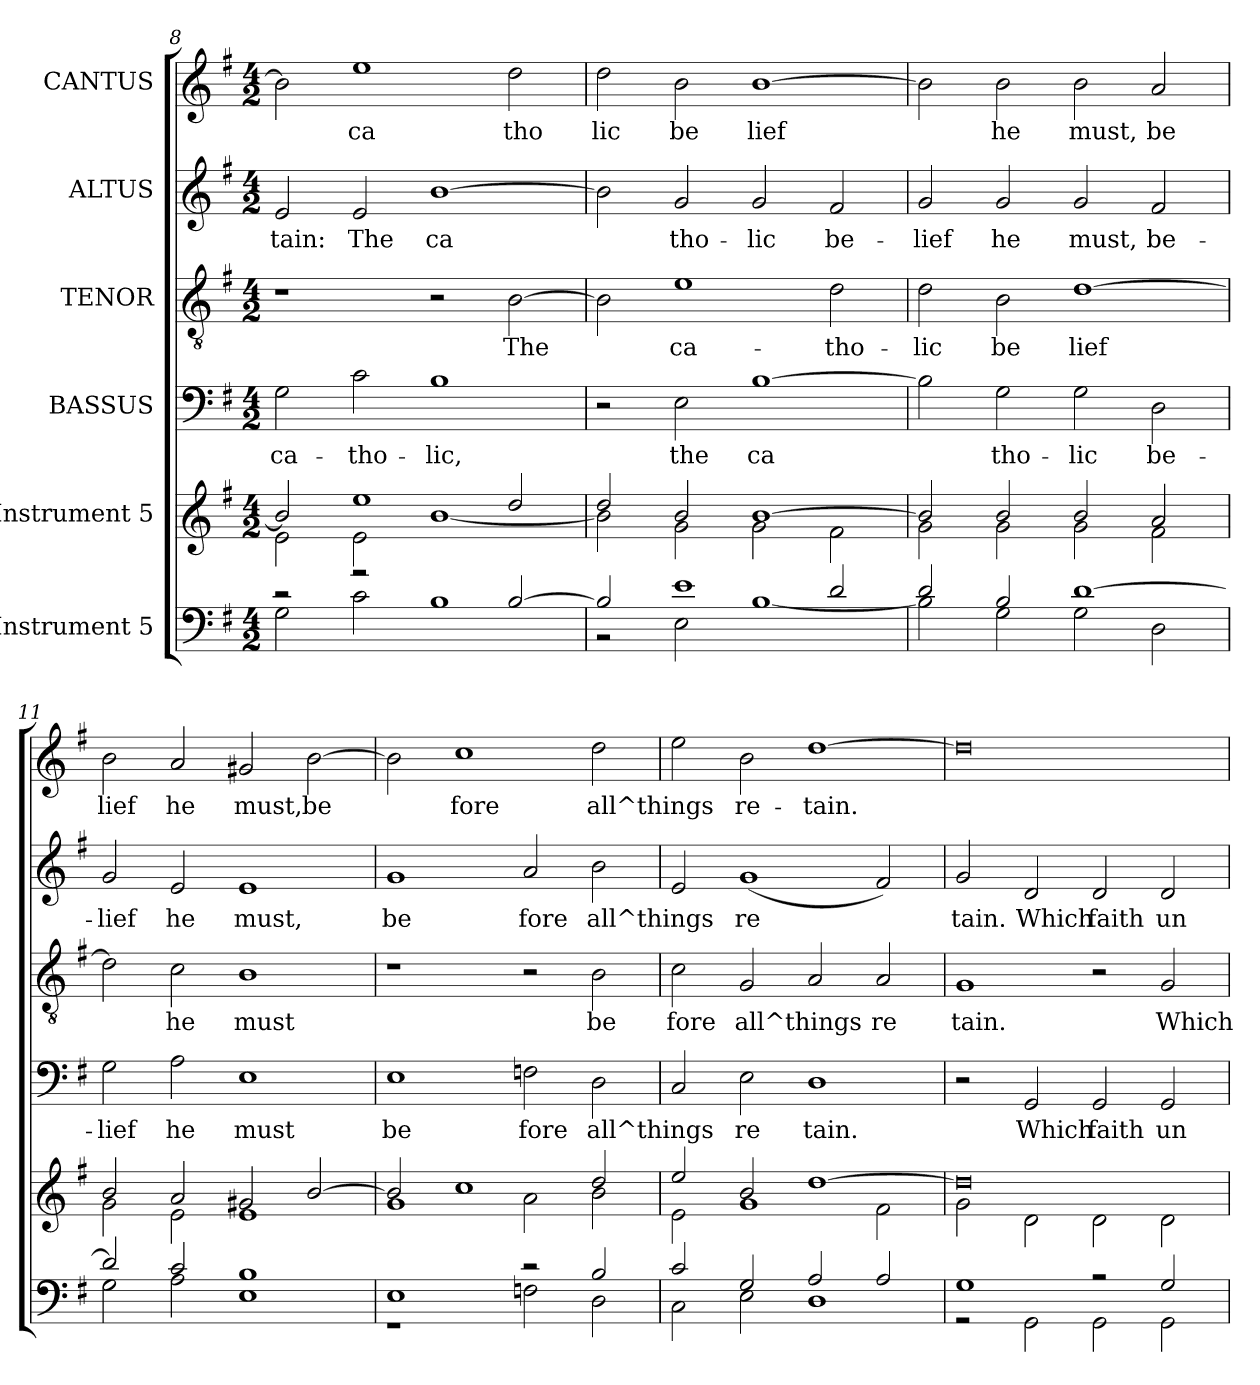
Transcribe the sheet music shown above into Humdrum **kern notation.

**kern	**kern	**kern	**text	**kern	**text	**kern	**text	**kern	**text
*part6	*part5	*part4	*part4	*part3	*part3	*part2	*part2	*part1	*part1
*staff6	*staff5	*staff4	*staff4	*staff3	*staff3	*staff2	*staff2	*staff1	*staff1
*I"Instrument 5	*I"Instrument 5	*I"BASSUS	*	*I"TENOR	*	*I"ALTUS	*	*I"CANTUS	*
*clefF4	*clefG2	*clefF4	*	*clefGv2	*	*clefG2	*	*clefG2	*
*ITrd-3c-5	*ITrd-3c-5	*	*	*	*	*	*	*	*
*k[]	*k[]	*k[f#]	*	*k[f#]	*	*k[f#]	*	*k[f#]	*
*C:	*C:	*G:	*	*G:	*	*G:	*	*G:	*
*M4/2	*M4/2	*M4/2	*	*M4/2	*	*M4/2	*	*M4/2	*
=8	=8	=8	=8	=8	=8	=8	=8	=8	=8
*^	*^	*	*	*	*	*	*	*	*
!	!	!	!	!	!LO:LY:b:cj	!	!	!	!LO:LY:b:cj	!	!LO:LY:b:cj
2r	2c\	2ee/]	2a\	2G\	ca-	1r	.	2e/	-tain:	2b\]	.
!	!	!	!	!	!LO:LY:b:cj	!	!	!	!LO:LY:b:cj	!	!LO:LY:b:cj
2r	2f\	1aa	2a\	2c\	-tho-	.	.	2e/	The	1ee	ca
!	!	!	!	!	!LO:LY:b:cj	!	!	!	!LO:LY:b:cj	!	!
2ryy	1e	.	[<1ee	1B	-lic,	2r	.	[>1b	ca-	.	.
!	!	!	!	!	!	!	!LO:LY:b:cj	!	!	!	!LO:LY:b:cj
[>2e/	.	2gg/	.	.	.	[>2B\	The	.	.	2dd\	tho
=9	=9	=9	=9	=9	=9	=9	=9	=9	=9	=9	=9
!	!	!	!	!	!	!	!LO:LY:b:cj	!	!LO:LY:b:cj	!	!LO:LY:b:cj
2e/]	2r	2gg/	2ee\]	2r	.	2B\]	.	2b\]	--	2dd\	lic
!	!	!	!	!	!LO:LY:b:cj	!	!LO:LY:b:cj	!	!LO:LY:b:cj	!	!LO:LY:b:cj
1a	2A\	2ee/	2cc\	2E\	the	1e	ca-	2g/	-tho-	2b\	be
!	!	!	!	!	!LO:LY:b:cj	!	!	!	!LO:LY:b:cj	!	!LO:LY:b:cj
.	[<1e	[>1ee	2cc\	[>1B	ca-	.	.	2g/	-lic	[>1b	lief
!	!	!	!	!	!	!	!LO:LY:b:cj	!	!LO:LY:b:cj	!	!
2g/	.	.	2b\	.	.	2d\	-tho-	2f#/	be-	.	.
=10	=10	=10	=10	=10	=10	=10	=10	=10	=10	=10	=10
!	!	!	!	!	!LO:LY:b:cj	!	!LO:LY:b:cj	!	!LO:LY:b:cj	!	!LO:LY:b:cj
2g/	2e\]	2ee/]	2cc\	2B\]	--	2d\	-lic	2g/	-lief	2b\]	.
!	!	!	!	!	!LO:LY:b:cj	!	!LO:LY:b:cj	!	!LO:LY:b:cj	!	!LO:LY:b:cj
2e/	2c\	2ee/	2cc\	2G\	-tho-	2B\	be	2g/	he	2b\	he
!	!	!	!	!	!LO:LY:b:cj	!	!LO:LY:b:cj	!	!LO:LY:b:cj	!	!LO:LY:b:cj
[>1g	2c\	2ee/	2cc\	2G\	-lic	[>1d	lief	2g/	must,	2b\	must,
!	!	!	!	!	!LO:LY:b:cj	!	!	!	!LO:LY:b:cj	!	!LO:LY:b:cj
.	2G\	2dd/	2b\	2D\	be-	.	.	2f#/	be-	2a/	be
=11	=11	=11	=11	=11	=11	=11	=11	=11	=11	=11	=11
!	!	!	!	!	!LO:LY:b:cj	!	!LO:LY:b:cj	!	!LO:LY:b:cj	!	!LO:LY:b:cj
2g/]	2c\	2ee/	2cc\	2G\	-lief	2d\]	.	2g/	-lief	2b\	lief
!	!	!	!	!	!LO:LY:b:cj	!	!LO:LY:b:cj	!	!LO:LY:b:cj	!	!LO:LY:b:cj
2f/	2d\	2dd/	2a\	2A\	he	2c\	he	2e/	he	2a/	he
!	!	!	!	!	!LO:LY:b:cj	!	!LO:LY:b:cj	!	!LO:LY:b:cj	!	!LO:LY:b:cj
1e	1A	2cc#X/	1a	1E	must	1B	must	1e	must,	2g#X/	must,
!	!	!	!	!	!	!	!	!	!	!	!LO:LY:b:cj
.	.	[>2ee/	.	.	.	.	.	.	.	[>2b\	be
!!LO:PB:g=z
=12	=12	=12	=12	=12	=12	=12	=12	=12	=12	=12	=12
!	!	!	!	!	!LO:LY:b:cj	!	!	!	!LO:LY:b:cj	!	!LO:LY:b:cj
1A	1r	2ee/]	1cc	1E	be	1r	.	1g	be	2b\]	.
!	!	!	!	!	!	!	!	!	!	!	!LO:LY:b:cj
.	.	1ff	.	.	.	.	.	.	.	1cc	fore
!	!	!	!	!	!LO:LY:b:cj	!	!	!	!LO:LY:b:cj	!	!
2r	2B-X\	.	2dd\	2Fn\	fore	2r	.	2a/	fore	.	.
!	!	!	!	!	!LO:LY:b:cj	!	!LO:LY:b:cj	!	!LO:LY:b:cj	!	!LO:LY:b:cj
2e/	2G\	2gg/	2ee\	2D\	all^things	2B\	be	2b\	all^things	2dd\	all^things
=13	=13	=13	=13	=13	=13	=13	=13	=13	=13	=13	=13
!	!	!	!	!	!LO:LY:b:cj	!	!LO:LY:b:cj	!	!LO:LY:b:cj	!	!LO:LY:b:cj
2f/	2F\	2aa/	2a\	2C/	.	2c\	fore	2e/	.	2ee\	.
!	!	!	!	!	!LO:LY:b:cj	!	!LO:LY:b:cj	!	!LO:LY:b:cj	!	!LO:LY:b:cj
2c/	2A\	2ee/	1cc	2E\	re	2G/	all^things	(<1g	re	2b\	re-
!	!	!	!	!	!LO:LY:b:cj	!	!LO:LY:b:cj	!	!	!	!LO:LY:b:cj
2d/	1G	[>1gg	.	1D	tain.	2A/	.	.	.	[>1dd	-tain.
!	!	!	!	!	!	!	!LO:LY:b:cj	!	!LO:LY:b:cj	!	!
2d/	.	.	2b\	.	.	2A/	re	2f#/)	.	.	.
=14	=14	=14	=14	=14	=14	=14	=14	=14	=14	=14	=14
!	!	!	!	!	!	!	!LO:LY:b:cj	!	!LO:LY:b:cj	!	!LO:LY:b:cj
1c	2r	0gg]	2cc\	2r	.	1G	tain.	2g/	tain.	0dd]	.
!	!	!	!	!	!LO:LY:b:cj	!	!	!	!LO:LY:b:cj	!	!
.	2C\	.	2g\	2GG/	Which	.	.	2d/	Which	.	.
!	!	!	!	!	!LO:LY:b:cj	!	!	!	!LO:LY:b:cj	!	!
2r	2C\	.	2g\	2GG/	faith	2r	.	2d/	faith	.	.
!	!	!	!	!	!LO:LY:b:cj	!	!LO:LY:b:cj	!	!LO:LY:b:cj	!	!
2c/	2C\	.	2g\	2GG/	un	2G/	Which	2d/	un	.	.
*v	*v	*	*	*	*	*	*	*	*	*	*
*	*v	*v	*	*	*	*	*	*	*	*
=	=	=	=	=	=	=	=	=	=
*-	*-	*-	*-	*-	*-	*-	*-	*-	*-
